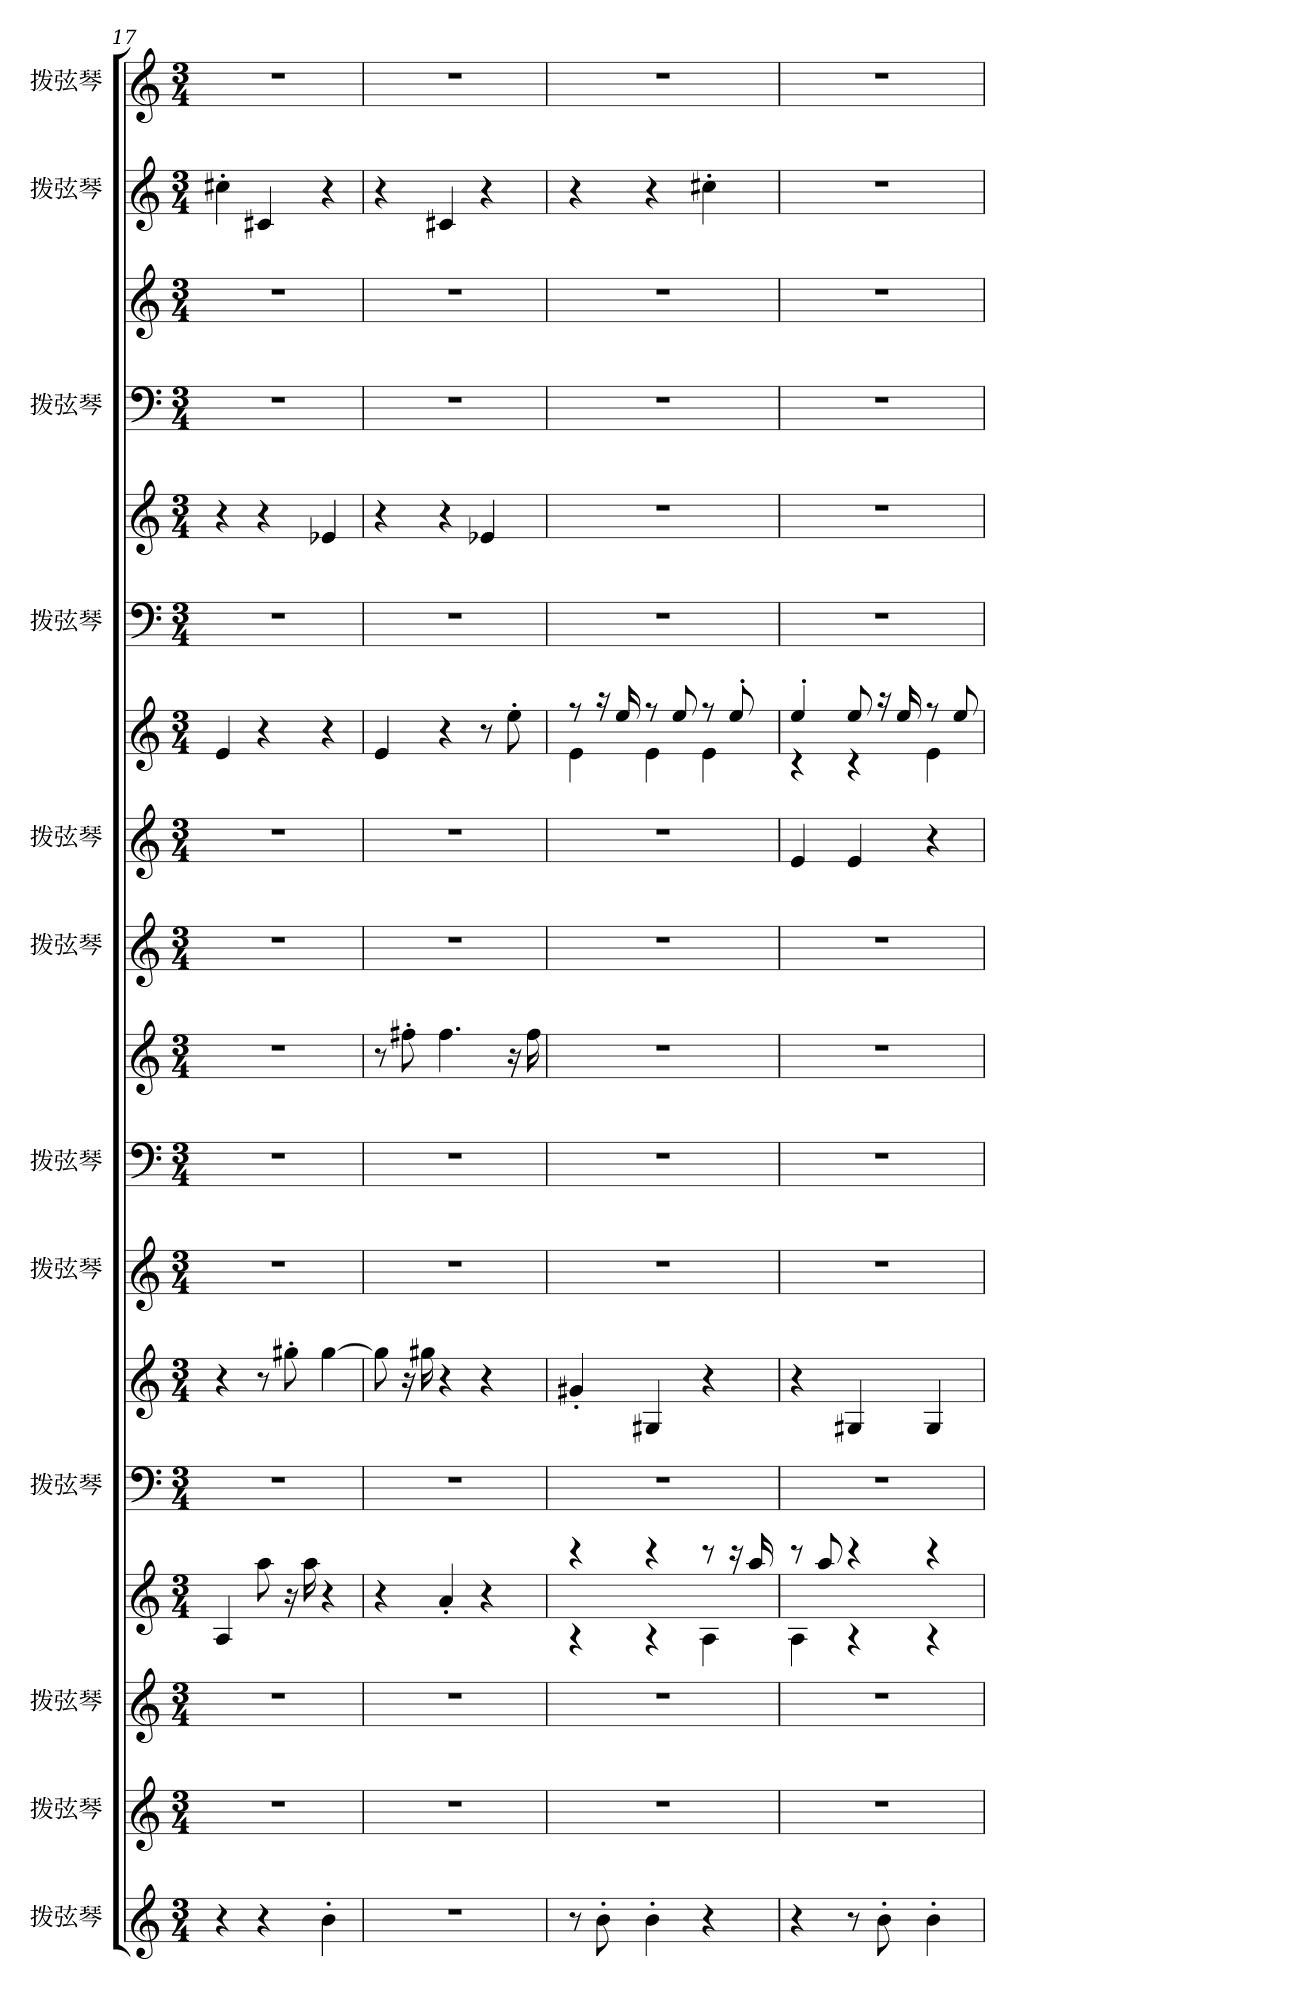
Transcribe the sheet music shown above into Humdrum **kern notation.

**kern	**kern	**kern	**kern	**kern	**kern	**kern	**kern	**kern	**kern	**kern	**kern	**kern	**kern	**kern	**kern	**kern	**kern
*part12	*part11	*part10	*part10	*part9	*part9	*part8	*part7	*part7	*part6	*part5	*part5	*part4	*part4	*part3	*part3	*part2	*part1
*staff18	*staff17	*staff16	*staff15	*staff14	*staff13	*staff12	*staff11	*staff10	*staff9	*staff8	*staff7	*staff6	*staff5	*staff4	*staff3	*staff2	*staff1
*I"拨弦琴	*I"拨弦琴	*I"拨弦琴	*	*I"拨弦琴	*	*I"拨弦琴	*I"拨弦琴	*	*I"拨弦琴	*I"拨弦琴	*	*I"拨弦琴	*	*I"拨弦琴	*	*I"拨弦琴	*I"拨弦琴
*clefG2	*clefG2	*clefG2	*clefG2	*clefF4	*clefG2	*clefG2	*clefF4	*clefG2	*clefG2	*clefG2	*clefG2	*clefF4	*clefG2	*clefF4	*clefG2	*clefG2	*clefG2
*k[]	*k[]	*k[]	*k[]	*k[]	*k[]	*k[]	*k[]	*k[]	*k[]	*k[]	*k[]	*k[]	*k[]	*k[]	*k[]	*k[]	*k[]
*M3/4	*M3/4	*M3/4	*M3/4	*M3/4	*M3/4	*M3/4	*M3/4	*M3/4	*M3/4	*M3/4	*M3/4	*M3/4	*M3/4	*M3/4	*M3/4	*M3/4	*M3/4
=17	=17	=17	=17	=17	=17	=17	=17	=17	=17	=17	=17	=17	=17	=17	=17	=17	=17
4r	2.r	2.r	4A/	2.r	4r	2.r	2.r	2.r	2.r	2.r	4e/	2.r	4r	2.r	2.r	4cc#X'\	2.r
4r	.	.	8aa\	.	8r	.	.	.	.	.	4r	.	4r	.	.	4c#X/	.
.	.	.	16r	.	8gg#X'\	.	.	.	.	.	.	.	.	.	.	.	.
.	.	.	16aa\	.	.	.	.	.	.	.	.	.	.	.	.	.	.
4b'\	.	.	4r	.	[4gg#\	.	.	.	.	.	4r	.	4e-X/	.	.	4r	.
=18	=18	=18	=18	=18	=18	=18	=18	=18	=18	=18	=18	=18	=18	=18	=18	=18	=18
2.r	2.r	2.r	4r	2.r	8gg#\]	2.r	2.r	8r	2.r	2.r	4e/	2.r	4r	2.r	2.r	4r	2.r
.	.	.	.	.	16r	.	.	8ff#X'\	.	.	.	.	.	.	.	.	.
.	.	.	.	.	16gg#X\	.	.	.	.	.	.	.	.	.	.	.	.
.	.	.	4a'/	.	4r	.	.	4.ff#\	.	.	4r	.	4r	.	.	4c#X/	.
.	.	.	4r	.	4r	.	.	.	.	.	8r	.	4e-X/	.	.	4r	.
.	.	.	.	.	.	.	.	16r	.	.	8ee'\	.	.	.	.	.	.
.	.	.	.	.	.	.	.	16ff#\	.	.	.	.	.	.	.	.	.
!!LO:PB:g=z
=19	=19	=19	=19	=19	=19	=19	=19	=19	=19	=19	=19	=19	=19	=19	=19	=19	=19
*	*	*	*^	*	*	*	*	*	*	*	*^	*	*	*	*	*	*
8r	2.r	2.r	4r	4r	2.r	4g#X'/	2.r	2.r	2.r	2.r	2.r	8r	4e\	2.r	2.r	2.r	2.r	4r	2.r
8b'\	.	.	.	.	.	.	.	.	.	.	.	16r	.	.	.	.	.	.	.
.	.	.	.	.	.	.	.	.	.	.	.	16ee/	.	.	.	.	.	.	.
4b'\	.	.	4r	4r	.	4G#X/	.	.	.	.	.	8r	4e\	.	.	.	.	4r	.
.	.	.	.	.	.	.	.	.	.	.	.	8ee/	.	.	.	.	.	.	.
4r	.	.	8r	4A\	.	4r	.	.	.	.	.	8r	4e\	.	.	.	.	4cc#X'\	.
.	.	.	16r	.	.	.	.	.	.	.	.	8ee'/	.	.	.	.	.	.	.
.	.	.	16aa/	.	.	.	.	.	.	.	.	.	.	.	.	.	.	.	.
=20	=20	=20	=20	=20	=20	=20	=20	=20	=20	=20	=20	=20	=20	=20	=20	=20	=20	=20	=20
4r	2.r	2.r	8r	4A\	2.r	4r	2.r	2.r	2.r	2.r	4e/	4ee'/	4r	2.r	2.r	2.r	2.r	2.r	2.r
.	.	.	8aa/	.	.	.	.	.	.	.	.	.	.	.	.	.	.	.	.
8r	.	.	4r	4r	.	4G#X/	.	.	.	.	4e/	8ee/	4r	.	.	.	.	.	.
8b'\	.	.	.	.	.	.	.	.	.	.	.	16r	.	.	.	.	.	.	.
.	.	.	.	.	.	.	.	.	.	.	.	16ee/	.	.	.	.	.	.	.
4b'\	.	.	4r	4r	.	4G#/	.	.	.	.	4r	8r	4e\	.	.	.	.	.	.
.	.	.	.	.	.	.	.	.	.	.	.	8ee/	.	.	.	.	.	.	.
*	*	*	*v	*v	*	*	*	*	*	*	*	*v	*v	*	*	*	*	*	*
=	=	=	=	=	=	=	=	=	=	=	=	=	=	=	=	=	=
*-	*-	*-	*-	*-	*-	*-	*-	*-	*-	*-	*-	*-	*-	*-	*-	*-	*-
